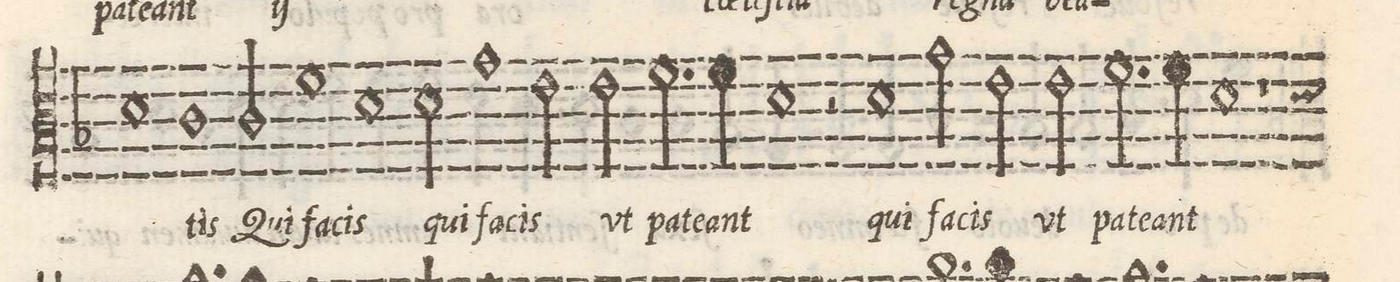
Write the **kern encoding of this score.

**kern	**text
*I"TENOR	*
*clefC3	*
*k[b-]	*
*met(C)	*
*M2/1	*
1d\	.
=31-	=31-
1c\	-tis
2c/	Qui
1f\	fa-
=32-	=32-
1d\	-cis
2d\	qui
=33-	=33-
1g\	fa-
2e\	-cis
2e\	vt
=34-	=34-
2.f\	pa-
4f\	-te-
1d\	-ant
=35-	=35-
2r	.
1d\	qui
2g\	fa-
=36-	=36-
2e\	-cis
2e\	vt
2.f\	pa-
4f\	-te-
=37-	=37-
1d\	-ant
1r	.
*custos:d	*
*-	*-
